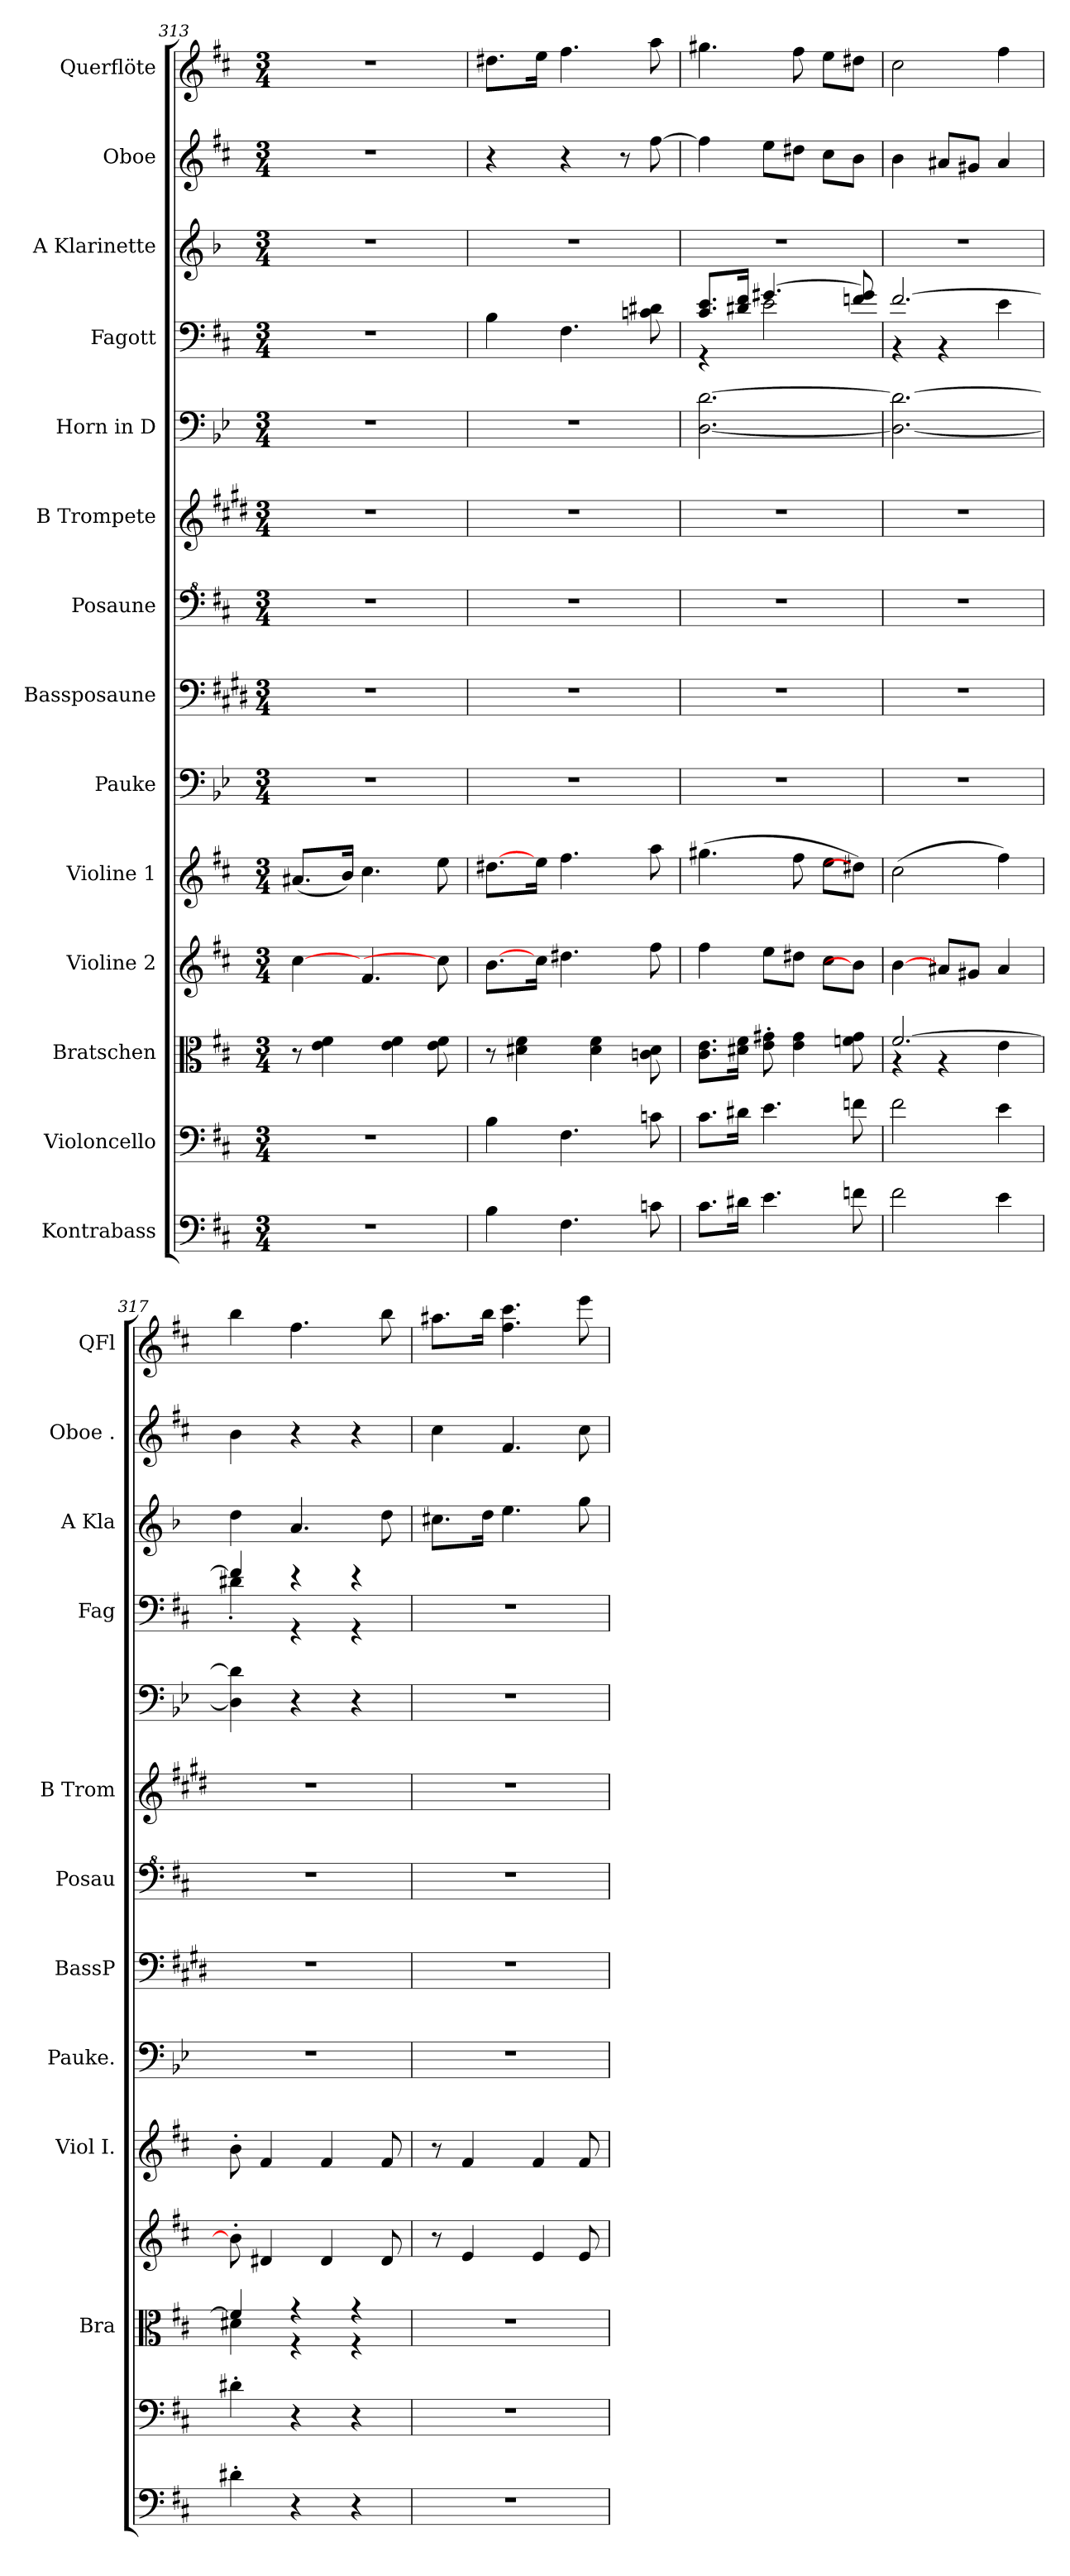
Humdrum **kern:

**kern	**kern	**kern	**kern	**kern	**kern	**kern	**kern	**kern	**kern	**kern	**kern	**kern	**kern
*part14	*part13	*part12	*part11	*part10	*part9	*part8	*part7	*part6	*part5	*part4	*part3	*part2	*part1
*staff14	*staff13	*staff12	*staff11	*staff10	*staff9	*staff8	*staff7	*staff6	*staff5	*staff4	*staff3	*staff2	*staff1
*I"Kontrabass	*I"Violoncello	*I"Bratschen	*I"Violine 2	*I"Violine 1	*I"Pauke	*I"Bassposaune	*I"Posaune	*I"B Trompete	*I"Horn in D	*I"Fagott	*I"A Klarinette	*I"Oboe	*I"Querflöte
*	*	*I'Bra	*	*I'Viol I.	*I'Pauke.	*I'BassP	*I'Posau	*I'B Trom	*	*I'Fag	*I'A Kla	*I'Oboe .	*I'QFl
*clefF4	*clefF4	*clefC3	*clefG2	*clefG2	*clefF4	*clefF4	*clefF^4	*clefG2	*clefF4	*clefF4	*clefG2	*clefG2	*clefG2
*ITrd7c12	*	*	*	*	*ITrd-2c-4	*ITrd1c2	*	*ITrd1c2	*ITrd-2c-4	*	*ITrd2c3	*	*
*k[f#c#]	*k[f#c#]	*k[f#c#]	*k[f#c#]	*k[f#c#]	*k[f#c#]	*k[f#c#]	*k[f#c#]	*k[f#c#]	*k[f#c#]	*k[f#c#]	*k[f#c#]	*k[f#c#]	*k[f#c#]
*M3/4	*M3/4	*M3/4	*M3/4	*M3/4	*M3/4	*M3/4	*M3/4	*M3/4	*M3/4	*M3/4	*M3/4	*M3/4	*M3/4
=313	=313	=313	=313	=313	=313	=313	=313	=313	=313	=313	=313	=313	=313
2.r	2.r	8r	[4cc#\	(<8.a#X/L	2.r	2.r	2.r	2.r	2.r	2.r	2.r	2.r	2.r
.	.	4e\ 4f#\	.	.	.	.	.	.	.	.	.	.	.
.	.	.	.	16b/Jk)	.	.	.	.	.	.	.	.	.
.	.	.	4.f#/	4.cc#\	.	.	.	.	.	.	.	.	.
.	.	4e\ 4f#\	.	.	.	.	.	.	.	.	.	.	.
.	.	8e\ 8f#\	8cc#\]	8ee\	.	.	.	.	.	.	.	.	.
=314	=314	=314	=314	=314	=314	=314	=314	=314	=314	=314	=314	=314	=314
4BB\	4B\	8r	[8.b\L	[8.dd#X\L	2.r	2.r	2.r	2.r	2.r	4B\	2.r	4r	8.dd#X\L
.	.	4d#X\ 4f#\	.	.	.	.	.	.	.	.	.	.	.
.	.	.	16cc#\Jk	16ee\Jk	.	.	.	.	.	.	.	.	16ee\Jk
4.FF#\	4.F#\	.	4.dd#X\	4.ff#\	.	.	.	.	.	4.F#\	.	4r	4.ff#\
.	.	4d#\ 4f#\	.	.	.	.	.	.	.	.	.	.	.
.	.	.	.	.	.	.	.	.	.	.	.	8r	.
8Cn\	8cn\	8cn\ 8d#\	8ff#\	8aa\	.	.	.	.	.	8cn\ 8d#X\	.	[8ff#\	8aa\
=315	=315	=315	=315	=315	=315	=315	=315	=315	=315	=315	=315	=315	=315
*	*	*	*	*	*	*	*	*	*	*^	*	*	*
8.C#\L	8.c#\L	8.c#\ 8.e\L	4ff#\	(>4.gg#X\	2.r	2.r	2.r	2.r	[2.F#\ [2.f#\	8.c#/ 8.e/L	4r	2.r	4ff#\]	4.gg#X\
16D#X\Jk	16d#X\Jk	16d#X\ 16f#\Jk	.	.	.	.	.	.	.	16d#X/ 16f#/Jk	.	.	.	.
4.E\	4.e\	8e\' 8g#X\'	8ee\L	.	.	.	.	.	.	[4.g#X/	2e\	.	8ee\L	.
.	.	4e\ 4g#\	8dd#X\J	8ff#\	.	.	.	.	.	.	.	.	8dd#X\J	8ff#\
.	.	.	8cc#\L	8ee\L	.	.	.	.	.	.	.	.	8cc#\L	8ee\L
8Fn\	8fn\	8fn\ 8g#\	8b\J]	8dd#X\J])	.	.	.	.	.	8fn/ 8g#/]	.	.	8b\J	8dd#X\J
!!LO:PB:g=z
=316	=316	=316	=316	=316	=316	=316	=316	=316	=316	=316	=316	=316	=316	=316
*	*	*^	*	*	*	*	*	*	*	*	*	*	*	*
2F#\	2f#\	[2.f#/	4r	[4b\	(>2cc#\	2.r	2.r	2.r	2.r	2.F#\_ 2.f#\_	[2.f#/	4r	2.r	4b\	2cc#\
.	.	.	4r	8a#X/L	.	.	.	.	.	.	.	4r	.	8a#X/L	.
.	.	.	.	8g#X/J	.	.	.	.	.	.	.	.	.	8g#X/J	.
4E\	4e\	.	4e\	4a#/	4ff#\)	.	.	.	.	.	.	4e\	.	4a#/	4ff#\
=317	=317	=317	=317	=317	=317	=317	=317	=317	=317	=317	=317	=317	=317	=317	=317
4D#X'\	4d#X'\	4f#/]	4d#X\	8b'\]	8b'\	2.r	2.r	2.r	2.r	4F#\] 4f#\]	4f#/]	4d#X'\	4b\	4b\	4bb\
.	.	.	.	4d#X/	4f#/	.	.	.	.	.	.	.	.	.	.
4r	4r	4r	4r	.	.	.	.	.	.	4r	4r	4r	4.f#/	4r	4.ff#\
.	.	.	.	4d#/	4f#/	.	.	.	.	.	.	.	.	.	.
4r	4r	4r	4r	.	.	.	.	.	.	4r	4r	4r	.	4r	.
.	.	.	.	8d#/	8f#/	.	.	.	.	.	.	.	8b\	.	8bb\
*	*	*v	*v	*	*	*	*	*	*	*	*v	*v	*	*	*
=318	=318	=318	=318	=318	=318	=318	=318	=318	=318	=318	=318	=318	=318
2.r	2.r	2.r	8r	8r	2.r	2.r	2.r	2.r	2.r	2.r	8.a#X\L	4cc#\	8.aa#X\L
.	.	.	4e/	4f#/	.	.	.	.	.	.	.	.	.
.	.	.	.	.	.	.	.	.	.	.	16b\Jk	.	16bb\Jk
.	.	.	.	.	.	.	.	.	.	.	4.cc#\	4.f#/	4.ff#\ 4.ccc#\
.	.	.	4e/	4f#/	.	.	.	.	.	.	.	.	.
.	.	.	8e/	8f#/	.	.	.	.	.	.	8ee\	8cc#\	8eee\
=	=	=	=	=	=	=	=	=	=	=	=	=	=
*-	*-	*-	*-	*-	*-	*-	*-	*-	*-	*-	*-	*-	*-
